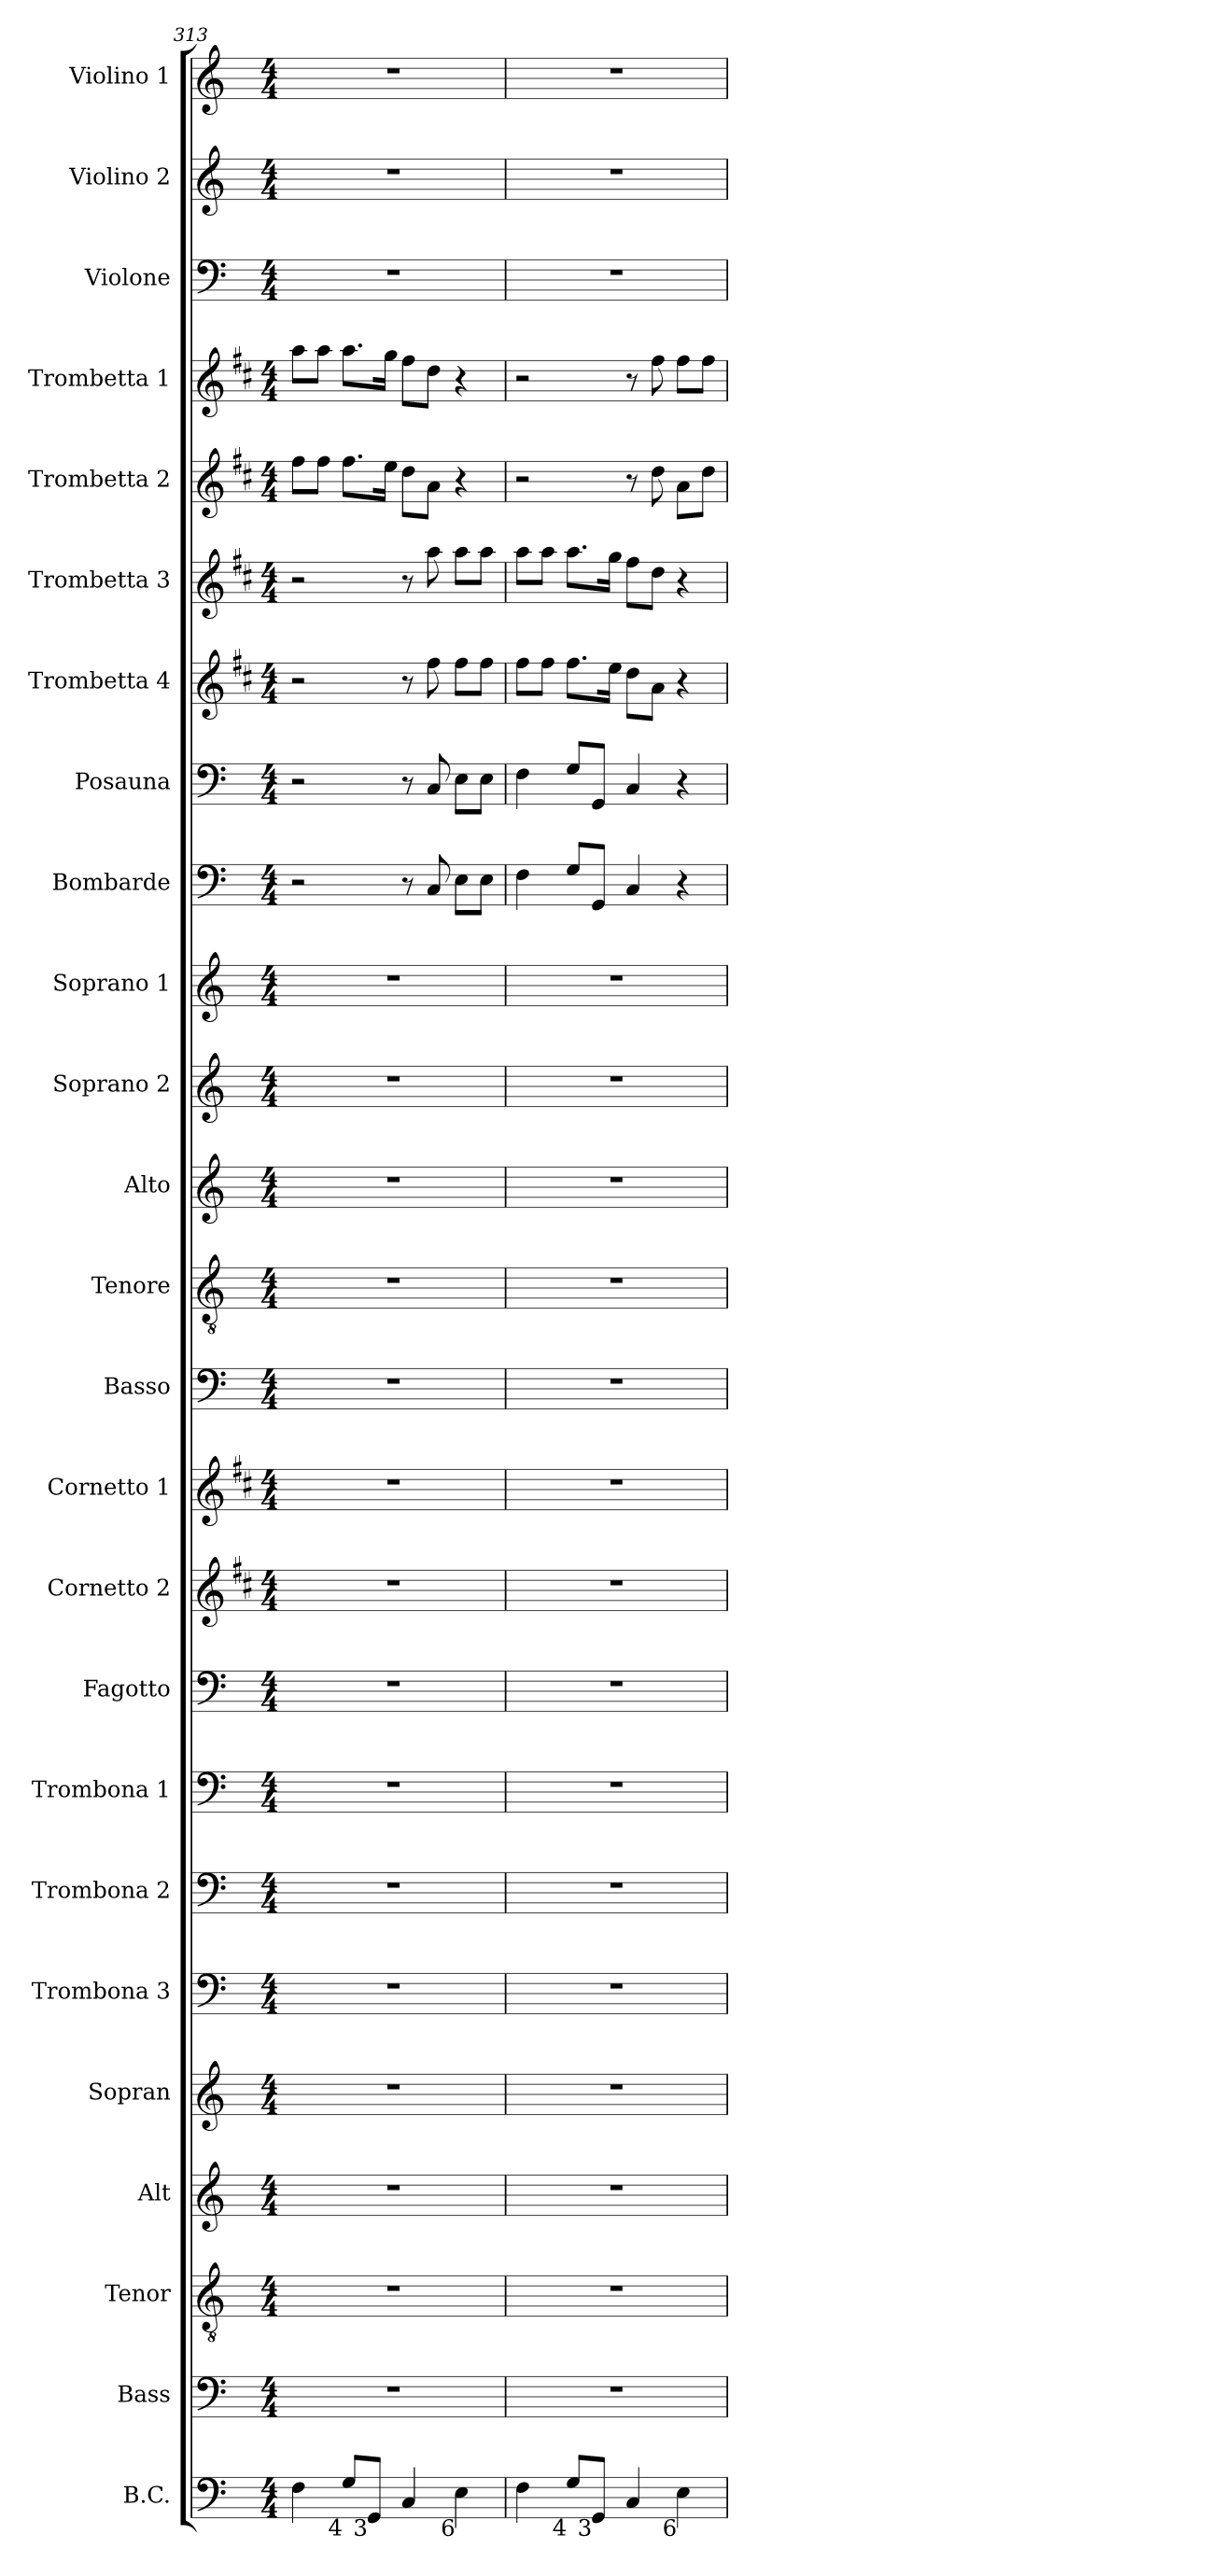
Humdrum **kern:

**kern	**kern	**kern	**kern	**kern	**kern	**kern	**kern	**kern	**kern	**kern	**kern	**kern	**kern	**kern	**kern	**kern	**kern	**kern	**kern	**kern	**kern	**kern	**kern	**kern
*part25	*part24	*part23	*part22	*part21	*part20	*part19	*part18	*part17	*part16	*part15	*part14	*part13	*part12	*part11	*part10	*part9	*part8	*part7	*part6	*part5	*part4	*part3	*part2	*part1
*staff25	*staff24	*staff23	*staff22	*staff21	*staff20	*staff19	*staff18	*staff17	*staff16	*staff15	*staff14	*staff13	*staff12	*staff11	*staff10	*staff9	*staff8	*staff7	*staff6	*staff5	*staff4	*staff3	*staff2	*staff1
*I"B.C.	*I"Bass	*I"Tenor	*I"Alt	*I"Sopran	*I"Trombona 3	*I"Trombona 2	*I"Trombona 1	*I"Fagotto	*I"Cornetto 2	*I"Cornetto 1	*I"Basso	*I"Tenore	*I"Alto	*I"Soprano 2	*I"Soprano 1	*I"Bombarde	*I"Posauna	*I"Trombetta 4	*I"Trombetta 3	*I"Trombetta 2	*I"Trombetta 1	*I"Violone	*I"Violino 2	*I"Violino 1
*I'B.C.	*I'B.	*I'T.	*I'A.	*I'S.	*I'Tbn. 2	*I'Tbn. 2	*I'Tbn. 1	*I'Fag.	*I'Cor. 2	*I'Cor. 1	*I'B.	*I'T.	*I'A.	*I'S.	*I'S.	*	*	*	*	*	*	*	*I'Vl. 2	*I'Vl. 1
*clefF4	*clefF4	*clefGv2	*clefG2	*clefG2	*clefF4	*clefF4	*clefF4	*clefF4	*clefG2	*clefG2	*clefF4	*clefGv2	*clefG2	*clefG2	*clefG2	*clefF4	*clefF4	*clefG2	*clefG2	*clefG2	*clefG2	*clefF4	*clefG2	*clefG2
*	*	*ITrd7c12	*	*	*	*	*	*	*ITrd1c2	*ITrd1c2	*	*ITrd7c12	*	*	*	*	*	*ITrd1c2	*ITrd1c2	*ITrd1c2	*ITrd1c2	*	*	*
*k[]	*k[]	*k[]	*k[]	*k[]	*k[]	*k[]	*k[]	*k[]	*k[]	*k[]	*k[]	*k[]	*k[]	*k[]	*k[]	*k[]	*k[]	*k[]	*k[]	*k[]	*k[]	*k[]	*k[]	*k[]
*C:	*C:	*C:	*C:	*C:	*C:	*C:	*C:	*C:	*C:	*C:	*C:	*C:	*C:	*C:	*C:	*C:	*C:	*C:	*C:	*C:	*C:	*C:	*C:	*C:
*M4/4	*M4/4	*M4/4	*M4/4	*M4/4	*M4/4	*M4/4	*M4/4	*M4/4	*M4/4	*M4/4	*M4/4	*M4/4	*M4/4	*M4/4	*M4/4	*M4/4	*M4/4	*M4/4	*M4/4	*M4/4	*M4/4	*M4/4	*M4/4	*M4/4
=313	=313	=313	=313	=313	=313	=313	=313	=313	=313	=313	=313	=313	=313	=313	=313	=313	=313	=313	=313	=313	=313	=313	=313	=313
4Fi\	1r	1r	1r	1r	1r	1r	1r	1r	1r	1r	1r	1r	1r	1r	1r	2r	2r	2r	2r	8eei\L	8ggi\L	1r	1r	1r
.	.	.	.	.	.	.	.	.	.	.	.	.	.	.	.	.	.	.	.	8eei\J	8ggi\J	.	.	.
!LO:TX:b:rj:t=4	!	!	!	!	!	!	!	!	!	!	!	!	!	!	!	!	!	!	!	!	!	!	!	!
8Gi/L	.	.	.	.	.	.	.	.	.	.	.	.	.	.	.	.	.	.	.	8.eei\L	8.ggi\L	.	.	.
!LO:TX:b:rj:t=3	!	!	!	!	!	!	!	!	!	!	!	!	!	!	!	!	!	!	!	!	!	!	!	!
8GGi/J	.	.	.	.	.	.	.	.	.	.	.	.	.	.	.	.	.	.	.	.	.	.	.	.
.	.	.	.	.	.	.	.	.	.	.	.	.	.	.	.	.	.	.	.	16ddi\Jk	16ffi\Jk	.	.	.
4Ci/	.	.	.	.	.	.	.	.	.	.	.	.	.	.	.	8r	8r	8r	8r	8cci\L	8eei\L	.	.	.
.	.	.	.	.	.	.	.	.	.	.	.	.	.	.	.	8Ci/	8Ci/	8eei\	8ggi\	8gi\J	8cci\J	.	.	.
!LO:TX:b:rj:t=6	!	!	!	!	!	!	!	!	!	!	!	!	!	!	!	!	!	!	!	!	!	!	!	!
4Ei\	.	.	.	.	.	.	.	.	.	.	.	.	.	.	.	8Ei\L	8Ei\L	8eei\L	8ggi\L	4r	4r	.	.	.
.	.	.	.	.	.	.	.	.	.	.	.	.	.	.	.	8Ei\J	8Ei\J	8eei\J	8ggi\J	.	.	.	.	.
!!LO:PB:g=z
=314	=314	=314	=314	=314	=314	=314	=314	=314	=314	=314	=314	=314	=314	=314	=314	=314	=314	=314	=314	=314	=314	=314	=314	=314
4Fi\	1r	1r	1r	1r	1r	1r	1r	1r	1r	1r	1r	1r	1r	1r	1r	4Fi\	4Fi\	8eei\L	8ggi\L	2r	2r	1r	1r	1r
.	.	.	.	.	.	.	.	.	.	.	.	.	.	.	.	.	.	8eei\J	8ggi\J	.	.	.	.	.
!LO:TX:b:rj:t=4	!	!	!	!	!	!	!	!	!	!	!	!	!	!	!	!	!	!	!	!	!	!	!	!
8Gi/L	.	.	.	.	.	.	.	.	.	.	.	.	.	.	.	8Gi/L	8Gi/L	8.eei\L	8.ggi\L	.	.	.	.	.
!LO:TX:b:rj:t=3	!	!	!	!	!	!	!	!	!	!	!	!	!	!	!	!	!	!	!	!	!	!	!	!
8GGi/J	.	.	.	.	.	.	.	.	.	.	.	.	.	.	.	8GGi/J	8GGi/J	.	.	.	.	.	.	.
.	.	.	.	.	.	.	.	.	.	.	.	.	.	.	.	.	.	16ddi\Jk	16ffi\Jk	.	.	.	.	.
4Ci/	.	.	.	.	.	.	.	.	.	.	.	.	.	.	.	4Ci/	4Ci/	8cci\L	8eei\L	8r	8r	.	.	.
.	.	.	.	.	.	.	.	.	.	.	.	.	.	.	.	.	.	8gi\J	8cci\J	8cci\	8eei\	.	.	.
!LO:TX:b:rj:t=6	!	!	!	!	!	!	!	!	!	!	!	!	!	!	!	!	!	!	!	!	!	!	!	!
4Ei\	.	.	.	.	.	.	.	.	.	.	.	.	.	.	.	4r	4r	4r	4r	8gi\L	8eei\L	.	.	.
.	.	.	.	.	.	.	.	.	.	.	.	.	.	.	.	.	.	.	.	8cci\J	8eei\J	.	.	.
=	=	=	=	=	=	=	=	=	=	=	=	=	=	=	=	=	=	=	=	=	=	=	=	=
*-	*-	*-	*-	*-	*-	*-	*-	*-	*-	*-	*-	*-	*-	*-	*-	*-	*-	*-	*-	*-	*-	*-	*-	*-
